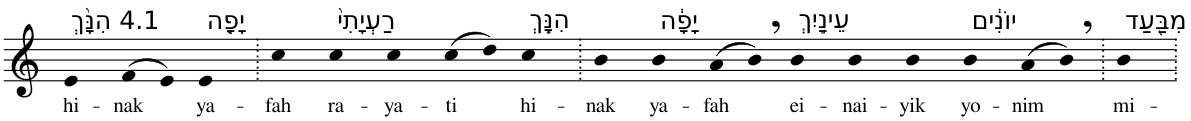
**kern	**text
*part1	*part1
*staff1	*staff1
*I"Piano	*
*I'Pno	*
*clefG2	*
*k[]	*
=1	=1
!LO:TX:a:t=4.1 הִנָּ֨ךְ	!
!	!LO:LY:b
4e	hi-
!	!LO:LY:b
(>8f	-nak
8e)	.
!LO:TX:a:t=יָפָ֤ה	!
!	!LO:LY:b
4e	ya-
=2.	=2.
!	!LO:LY:b
4cc	-fah
!LO:TX:a:t=רַעְיָתִי֙	!
!	!LO:LY:b
4cc	ra-
!	!LO:LY:b
4cc	-ya-
!	!LO:LY:b
(>8cc	-ti
8dd)	.
!LO:TX:a:t=הִנָּ֣ךְ	!
!	!LO:LY:b
4cc	hi-
=3.	=3.
!	!LO:LY:b
4b	-nak
!LO:TX:a:t=יָפָ֔ה	!
!	!LO:LY:b
4b	ya-
!	!LO:LY:b
(>8a	-fah
8b,)	.
!LO:TX:a:t=עֵינַ֣יִךְ	!
!	!LO:LY:b
4b	ei-
!	!LO:LY:b
4b	-nai-
!	!LO:LY:b
4b	-yik
!LO:TX:a:t=יוֹנִ֔ים	!
!	!LO:LY:b
4b	yo-
!	!LO:LY:b
(>8a	-nim
8b,)	.
=4.	=4.
!LO:TX:a:t=מִבַּ֖עַד	!
!	!LO:LY:b
4b	mi-
=.	=.
*-	*-
